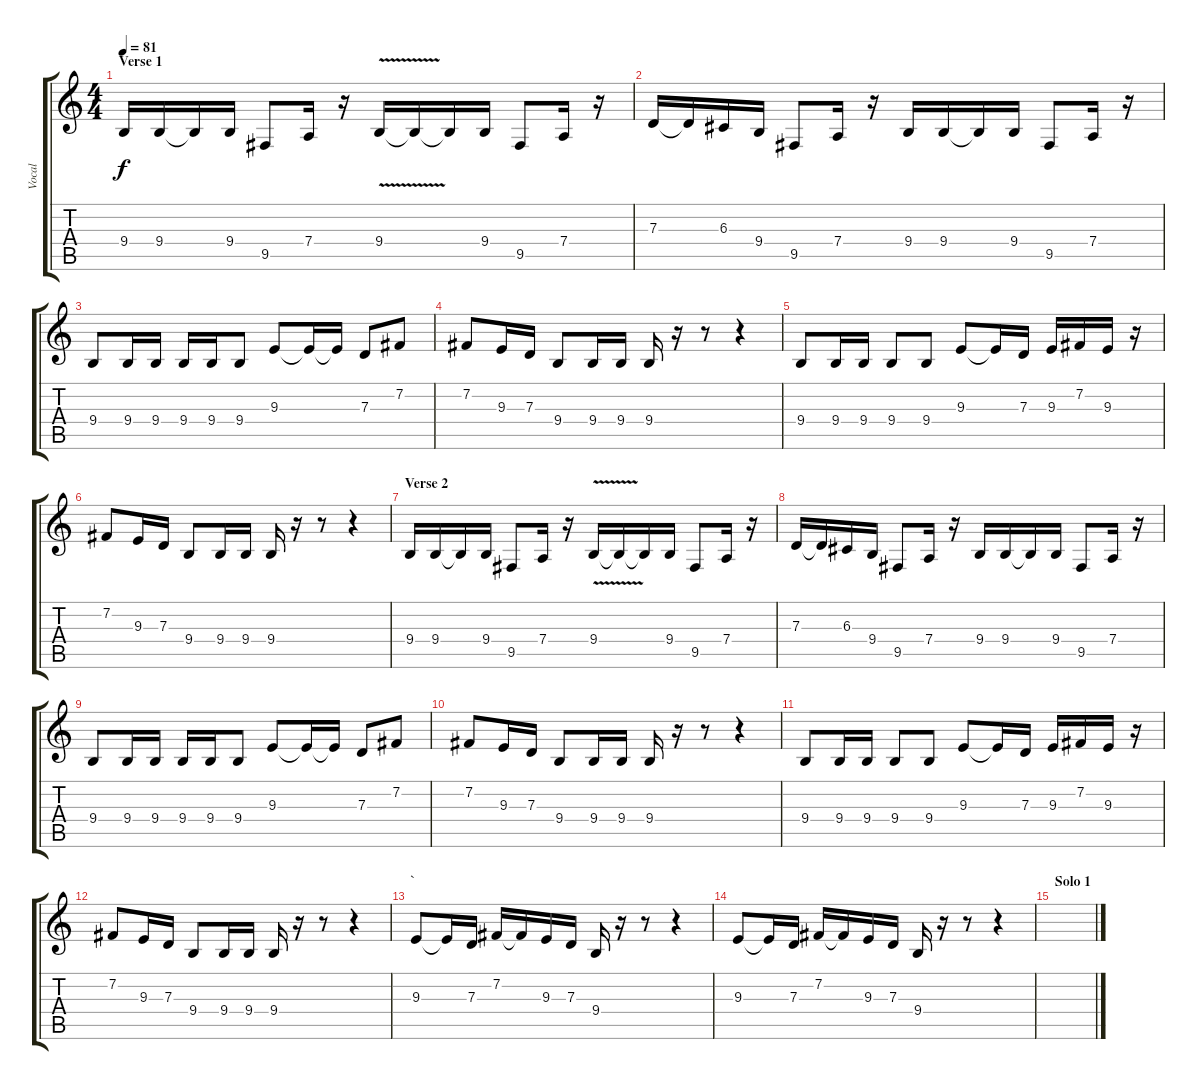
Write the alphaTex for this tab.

\track ("Vocal" "Vocal") {instrument bassoon}
\staff {score tabs}
\tuning (E4 B3 G3 D3 A2 E2) {hide}
\ts (4 4)
\section ("" "Verse 1")
\tempo 81
\clef g2
\ks c
9.4.16{dy f} 9.4.16 9.4{t}.16 9.4.16 9.5.8 7.4.16 r.16 9.4{v}.16 9.4{t}.16 9.4{t}.16 9.4.16 9.5.8 7.4.16 r.16 |
7.3.16 7.3{t}.16 6.3.16 9.4.16 9.5.8 7.4.16 r.16 9.4.16 9.4.16 9.4{t}.16 9.4.16 9.5.8 7.4.16 r.16 |
9.4.8 9.4.16 9.4.16 9.4.16 9.4.16 9.4.8 9.3.8 9.3{t}.16 9.3{t}.16 7.3.8 7.2.8 |
7.2.8 9.3.16 7.3.16 9.4.8 9.4.16 9.4.16 9.4.16 r.16 r.8 r.4 |
9.4.8 9.4.16 9.4.16 9.4.8 9.4.8 9.3.8 9.3{t}.16 7.3.16 9.3.16 7.2.16 9.3.16 r.16 |
7.2.8 9.3.16 7.3.16 9.4.8 9.4.16 9.4.16 9.4.16 r.16 r.8 r.4 |
\section ("" "Verse 2")
9.4.16 9.4.16 9.4{t}.16 9.4.16 9.5.8 7.4.16 r.16 9.4{v}.16 9.4{t}.16 9.4{t}.16 9.4.16 9.5.8 7.4.16 r.16 |
7.3.16 7.3{t}.16 6.3.16 9.4.16 9.5.8 7.4.16 r.16 9.4.16 9.4.16 9.4{t}.16 9.4.16 9.5.8 7.4.16 r.16 |
9.4.8 9.4.16 9.4.16 9.4.16 9.4.16 9.4.8 9.3.8 9.3{t}.16 9.3{t}.16 7.3.8 7.2.8 |
7.2.8 9.3.16 7.3.16 9.4.8 9.4.16 9.4.16 9.4.16 r.16 r.8 r.4 |
9.4.8 9.4.16 9.4.16 9.4.8 9.4.8 9.3.8 9.3{t}.16 7.3.16 9.3.16 7.2.16 9.3.16 r.16 |
7.2.8 9.3.16 7.3.16 9.4.8 9.4.16 9.4.16 9.4.16 r.16 r.8 r.4 |
\section ("" "`")
9.3.8 9.3{t}.16 7.3.16 7.2.16 7.2{t}.16 9.3.16 7.3.16 9.4.16 r.16 r.8 r.4 |
9.3.8 9.3{t}.16 7.3.16 7.2.16 7.2{t}.16 9.3.16 7.3.16 9.4.16 r.16 r.8 r.4 |
\section ("" "Solo 1")
